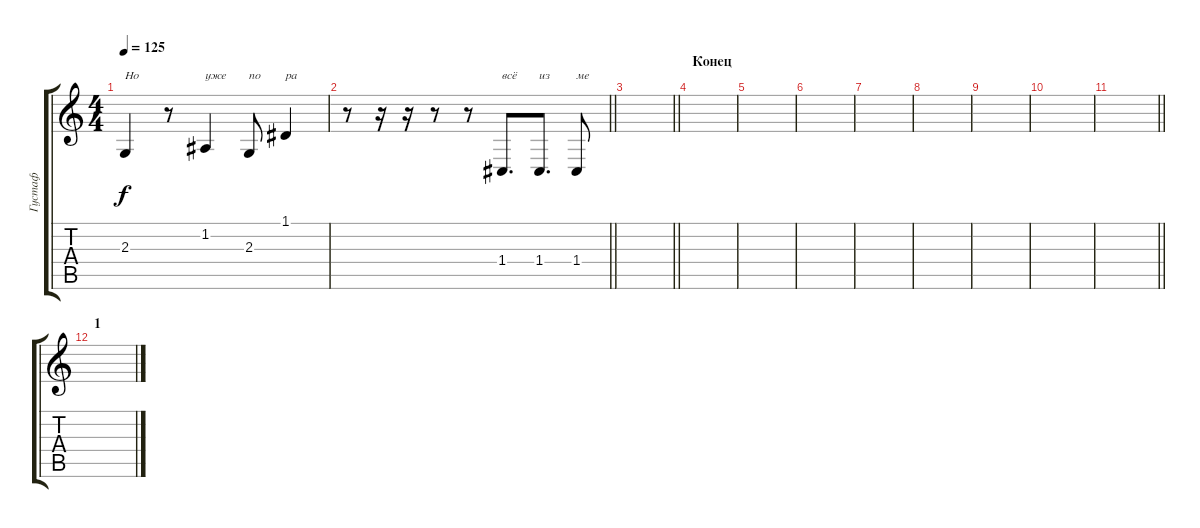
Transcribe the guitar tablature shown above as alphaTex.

\track ("Густаф" "Густаф") {instrument tenorsax}
\staff {score tabs}
\tuning (D4 A3 F3 C3 G2 C2) {hide}
\ts (4 4)
\tempo 125
\clef g2
\ks c
2.3.4{txt "Но" dy f} r.8 1.2.4{txt "уже"} 2.3.8{txt "по"} 1.1.4{txt "ра"} |
\barLineRight lightlight
r.8 r.16 r.16 r.8 r.8 1.4.8{d txt "всё"} 1.4.8{d txt "из"} 1.4.8{txt "ме"} |
\barLineRight lightlight
|
\section ("" "Конец")
|
|
|
|
|
|
|
\barLineRight lightlight
|
\section ("" "1")
